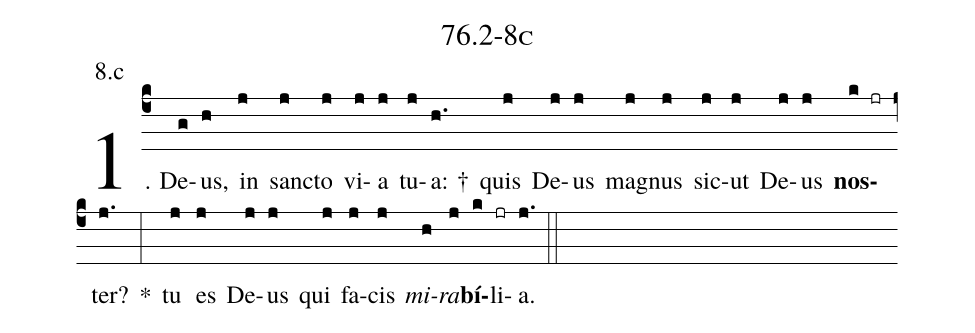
name: 76.2-8c;
annotation: 8.c;
%%
(c4)1. De(g)us,(h) in(j) sanc(j)to(j) vi(j)a(j) tu(j)a: †(h.) quis(j) De(j)us(j) ma(j)gnus(j) sic(j)ut(j) De(j)us(j) <b>nos</b>(k jr)ter?(j.) *(:) tu(j) es(j) De(j)us(j) qui(j) fa(j)cis(j) <i>mi</i>(h)<i>ra</i>(j)<b>bí</b>(k)li(jr)a.(j.) (::)
